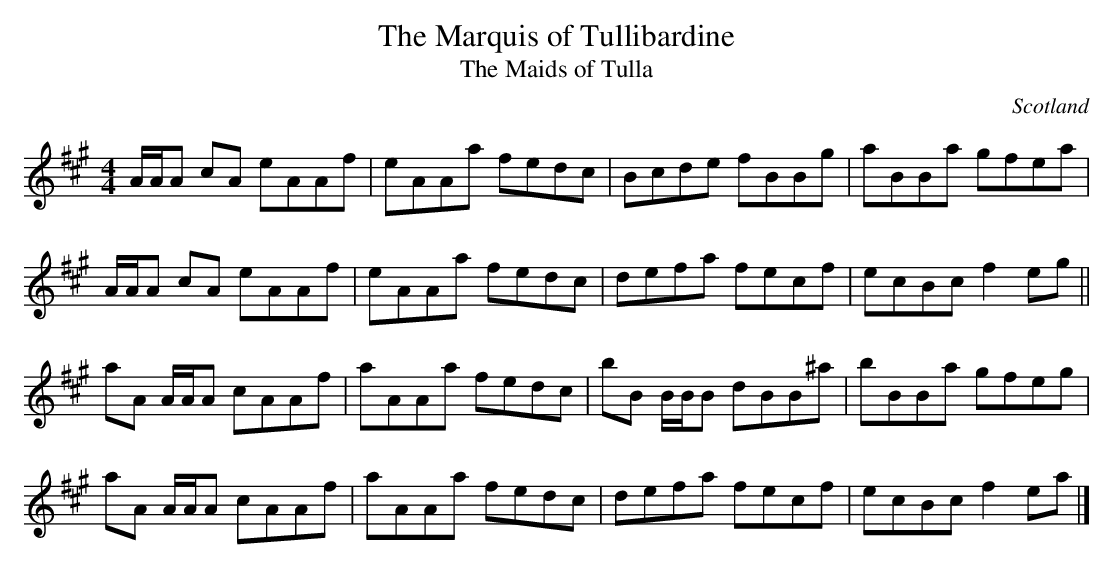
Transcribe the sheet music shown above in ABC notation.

X:1
T:Marquis of Tullibardine, The
T:Maids of Tulla, The
O:Scotland
L:1/8
M:4/4
K:A
A/A/A cA eAAf|eAAa fedc|Bcde fBBg|aBBa gfea|
A/A/A cA eAAf|eAAa fedc|defa fecf|ecBc f2 eg||
aA A/A/A cAAf|aAAa fedc|bB B/B/B dBB^a|bBBa gfeg|
aA A/A/A cAAf|aAAa fedc|defa fecf|ecBc f2 ea|]
